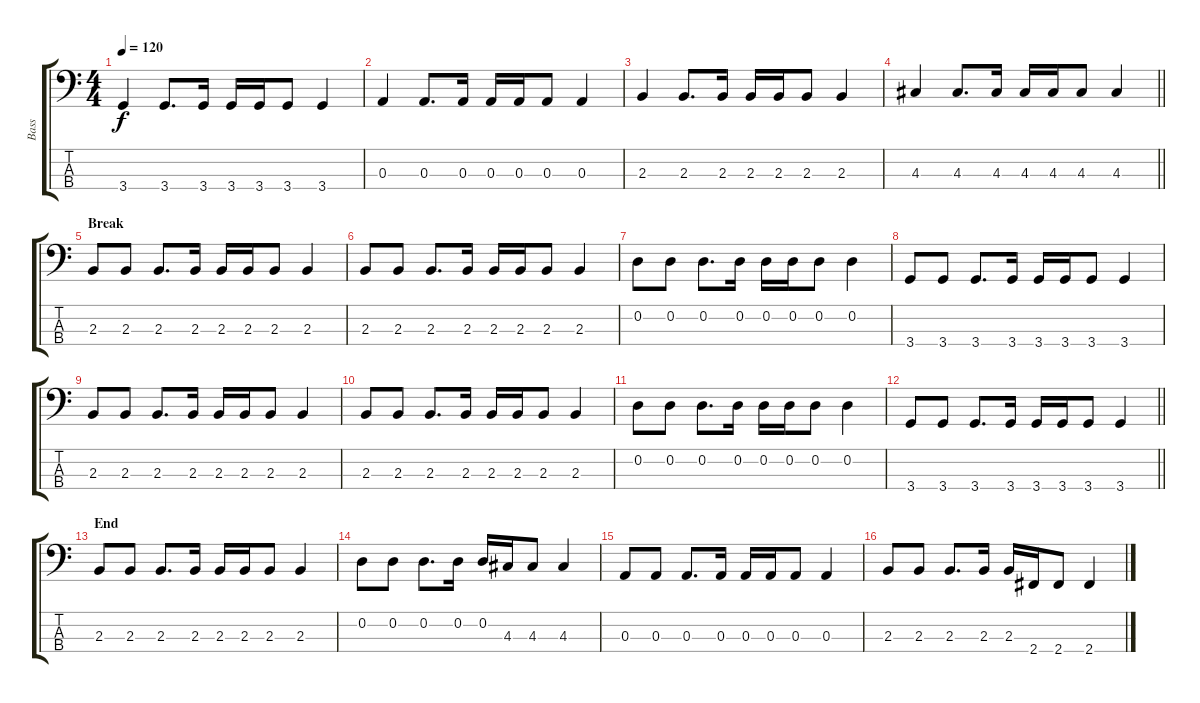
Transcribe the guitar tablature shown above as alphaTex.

\track ("Bass" "Bass") {instrument electricbassfinger}
\staff {score tabs}
\tuning (G2 D2 A1 E1) {hide}
\ts (4 4)
\tempo 120
\clef f4
\ks c
3.4.4{dy f} 3.4.8{d} 3.4.16 3.4.16 3.4.16 3.4.8 3.4.4 |
0.3.4 0.3.8{d} 0.3.16 0.3.16 0.3.16 0.3.8 0.3.4 |
2.3.4 2.3.8{d} 2.3.16 2.3.16 2.3.16 2.3.8 2.3.4 |
\barLineRight lightlight
4.3.4 4.3.8{d} 4.3.16 4.3.16 4.3.16 4.3.8 4.3.4 |
\section ("" "Break")
2.3.8 2.3.8 2.3.8{d} 2.3.16 2.3.16 2.3.16 2.3.8 2.3.4 |
2.3.8 2.3.8 2.3.8{d} 2.3.16 2.3.16 2.3.16 2.3.8 2.3.4 |
0.2.8 0.2.8 0.2.8{d} 0.2.16 0.2.16 0.2.16 0.2.8 0.2.4 |
3.4.8 3.4.8 3.4.8{d} 3.4.16 3.4.16 3.4.16 3.4.8 3.4.4 |
2.3.8 2.3.8 2.3.8{d} 2.3.16 2.3.16 2.3.16 2.3.8 2.3.4 |
2.3.8 2.3.8 2.3.8{d} 2.3.16 2.3.16 2.3.16 2.3.8 2.3.4 |
0.2.8 0.2.8 0.2.8{d} 0.2.16 0.2.16 0.2.16 0.2.8 0.2.4 |
\barLineRight lightlight
3.4.8 3.4.8 3.4.8{d} 3.4.16 3.4.16 3.4.16 3.4.8 3.4.4 |
\section ("" "End")
2.3.8 2.3.8 2.3.8{d} 2.3.16 2.3.16 2.3.16 2.3.8 2.3.4 |
0.2.8 0.2.8 0.2.8{d} 0.2.16 0.2.16 4.3.16 4.3.8 4.3.4 |
0.3.8 0.3.8 0.3.8{d} 0.3.16 0.3.16 0.3.16 0.3.8 0.3.4 |
2.3.8 2.3.8 2.3.8{d} 2.3.16 2.3.16 2.4.16 2.4.8 2.4.4
